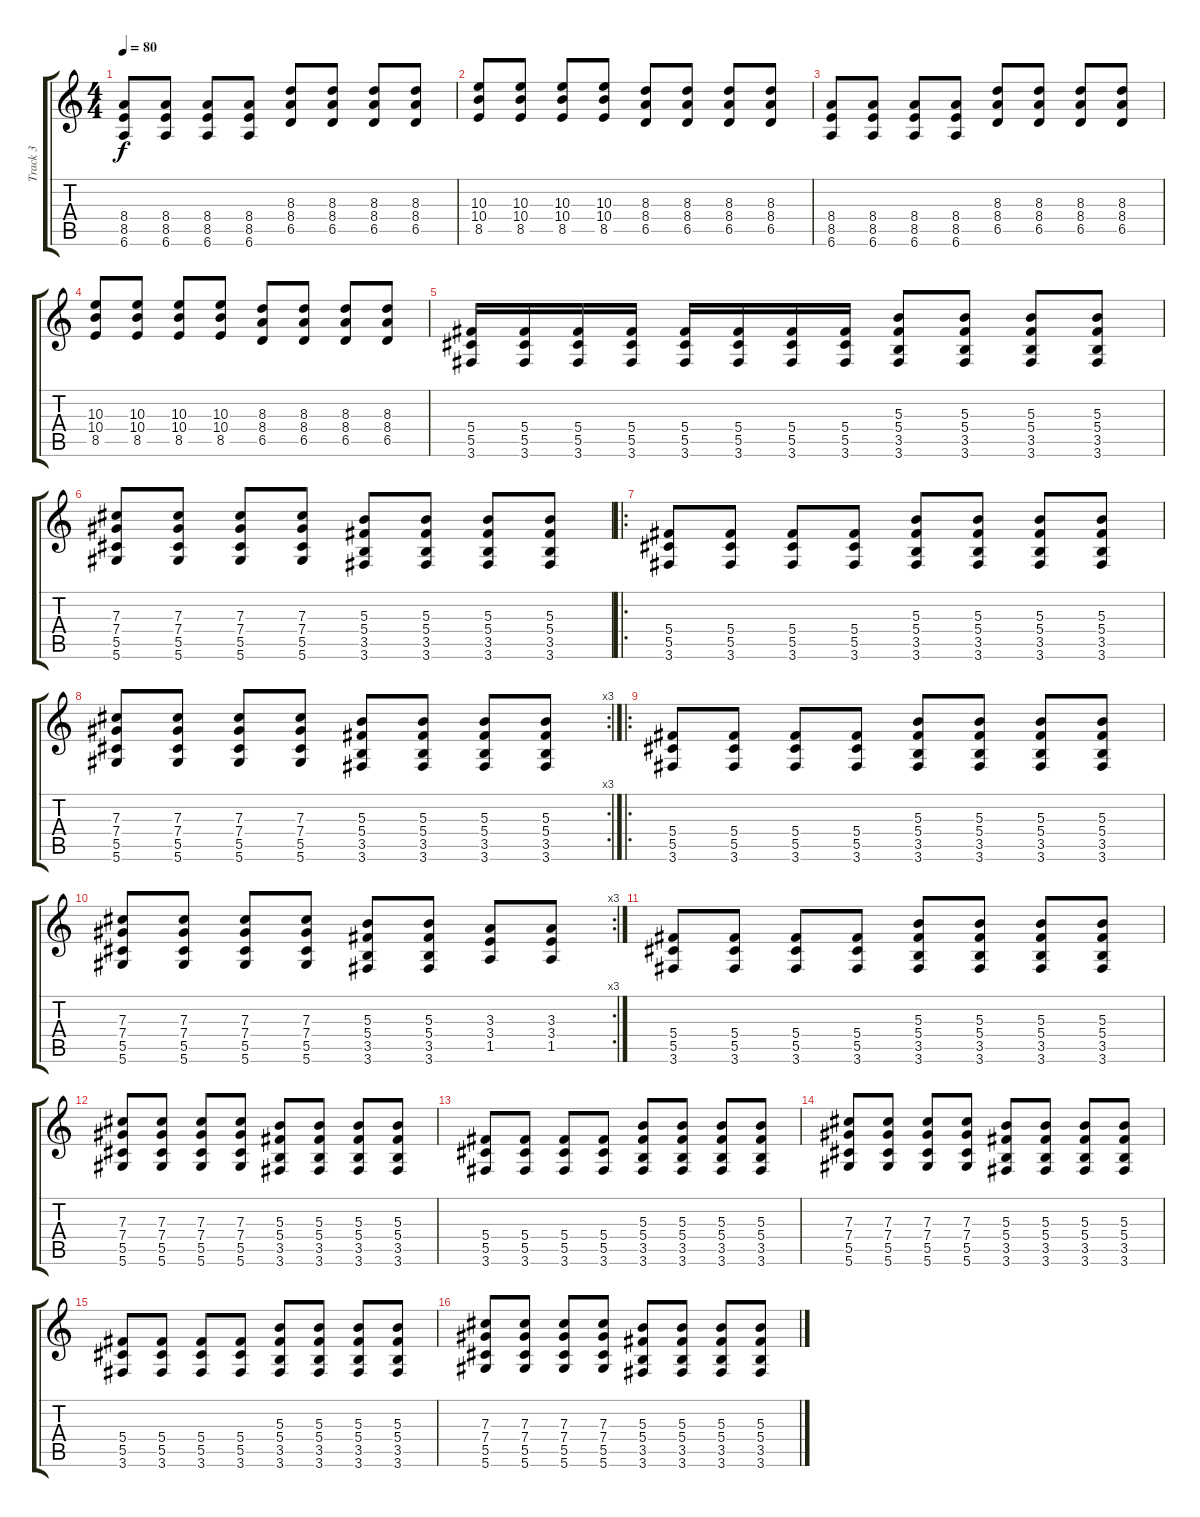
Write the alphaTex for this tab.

\track ("Track 3" "Track 3") {instrument distortionguitar}
\staff {score tabs}
\tuning (Eb4 Bb3 Gb3 Db3 Ab2 Eb2) {hide}
\ts (4 4)
\tempo 80
\clef g2
\ks c
(8.4 8.5 6.6).8{dy f} (8.4 8.5 6.6).8 (8.4 8.5 6.6).8 (8.4 8.5 6.6).8 (8.3 8.4 6.5).8 (8.3 8.4 6.5).8 (8.3 8.4 6.5).8 (8.3 8.4 6.5).8 |
(10.3 10.4 8.5).8 (10.3 10.4 8.5).8 (10.3 10.4 8.5).8 (10.3 10.4 8.5).8 (8.3 8.4 6.5).8 (8.3 8.4 6.5).8 (8.3 8.4 6.5).8 (8.3 8.4 6.5).8 |
(8.4 8.5 6.6).8 (8.4 8.5 6.6).8 (8.4 8.5 6.6).8 (8.4 8.5 6.6).8 (8.3 8.4 6.5).8 (8.3 8.4 6.5).8 (8.3 8.4 6.5).8 (8.3 8.4 6.5).8 |
(10.3 10.4 8.5).8 (10.3 10.4 8.5).8 (10.3 10.4 8.5).8 (10.3 10.4 8.5).8 (8.3 8.4 6.5).8 (8.3 8.4 6.5).8 (8.3 8.4 6.5).8 (8.3 8.4 6.5).8 |
(5.4 5.5 3.6).16 (5.4 5.5 3.6).16 (5.4 5.5 3.6).16 (5.4 5.5 3.6).16 (5.4 5.5 3.6).16 (5.4 5.5 3.6).16 (5.4 5.5 3.6).16 (5.4 5.5 3.6).16 (5.3 5.4 3.5 3.6).8 (5.3 5.4 3.5 3.6).8 (5.3 5.4 3.5 3.6).8 (5.3 5.4 3.5 3.6).8 |
(7.3 7.4 5.5 5.6).8 (7.3 7.4 5.5 5.6).8 (7.3 7.4 5.5 5.6).8 (7.3 7.4 5.5 5.6).8 (5.3 5.4 3.5 3.6).8 (5.3 5.4 3.5 3.6).8 (5.3 5.4 3.5 3.6).8 (5.3 5.4 3.5 3.6).8 |
\ro
(5.4 5.5 3.6).8 (5.4 5.5 3.6).8 (5.4 5.5 3.6).8 (5.4 5.5 3.6).8 (5.3 5.4 3.5 3.6).8 (5.3 5.4 3.5 3.6).8 (5.3 5.4 3.5 3.6).8 (5.3 5.4 3.5 3.6).8 |
\rc 3
(7.3 7.4 5.5 5.6).8 (7.3 7.4 5.5 5.6).8 (7.3 7.4 5.5 5.6).8 (7.3 7.4 5.5 5.6).8 (5.3 5.4 3.5 3.6).8 (5.3 5.4 3.5 3.6).8 (5.3 5.4 3.5 3.6).8 (5.3 5.4 3.5 3.6).8 |
\ro
(5.4 5.5 3.6).8 (5.4 5.5 3.6).8 (5.4 5.5 3.6).8 (5.4 5.5 3.6).8 (5.3 5.4 3.5 3.6).8 (5.3 5.4 3.5 3.6).8 (5.3 5.4 3.5 3.6).8 (5.3 5.4 3.5 3.6).8 |
\rc 3
(7.3 7.4 5.5 5.6).8 (7.3 7.4 5.5 5.6).8 (7.3 7.4 5.5 5.6).8 (7.3 7.4 5.5 5.6).8 (5.3 5.4 3.5 3.6).8 (5.3 5.4 3.5 3.6).8 (3.3 3.4 1.5).8 (3.3 3.4 1.5).8 |
(5.4 5.5 3.6).8 (5.4 5.5 3.6).8 (5.4 5.5 3.6).8 (5.4 5.5 3.6).8 (5.3 5.4 3.5 3.6).8 (5.3 5.4 3.5 3.6).8 (5.3 5.4 3.5 3.6).8 (5.3 5.4 3.5 3.6).8 |
(7.3 7.4 5.5 5.6).8 (7.3 7.4 5.5 5.6).8 (7.3 7.4 5.5 5.6).8 (7.3 7.4 5.5 5.6).8 (5.3 5.4 3.5 3.6).8 (5.3 5.4 3.5 3.6).8 (5.3 5.4 3.5 3.6).8 (5.3 5.4 3.5 3.6).8 |
(5.4 5.5 3.6).8 (5.4 5.5 3.6).8 (5.4 5.5 3.6).8 (5.4 5.5 3.6).8 (5.3 5.4 3.5 3.6).8 (5.3 5.4 3.5 3.6).8 (5.3 5.4 3.5 3.6).8 (5.3 5.4 3.5 3.6).8 |
(7.3 7.4 5.5 5.6).8 (7.3 7.4 5.5 5.6).8 (7.3 7.4 5.5 5.6).8 (7.3 7.4 5.5 5.6).8 (5.3 5.4 3.5 3.6).8 (5.3 5.4 3.5 3.6).8 (5.3 5.4 3.5 3.6).8 (5.3 5.4 3.5 3.6).8 |
(5.4 5.5 3.6).8 (5.4 5.5 3.6).8 (5.4 5.5 3.6).8 (5.4 5.5 3.6).8 (5.3 5.4 3.5 3.6).8 (5.3 5.4 3.5 3.6).8 (5.3 5.4 3.5 3.6).8 (5.3 5.4 3.5 3.6).8 |
(7.3 7.4 5.5 5.6).8 (7.3 7.4 5.5 5.6).8 (7.3 7.4 5.5 5.6).8 (7.3 7.4 5.5 5.6).8 (5.3 5.4 3.5 3.6).8 (5.3 5.4 3.5 3.6).8 (5.3 5.4 3.5 3.6).8 (5.3 5.4 3.5 3.6).8
